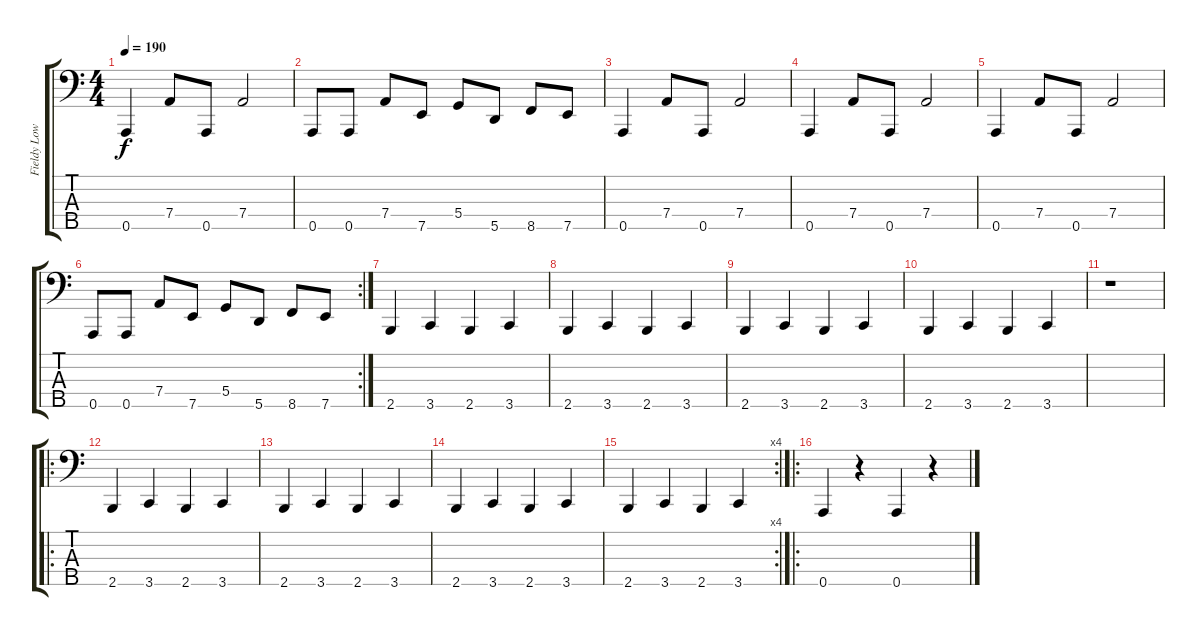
\track ("Fieldy Lowered" "Fieldy Low") {instrument electricbassfinger}
\staff {score tabs}
\tuning (F2 C2 G1 D1 A0) {hide}
\ts (4 4)
\tempo 190
\clef f4
\ks c
0.5.4{dy f} 7.4.8 0.5.8 7.4.2 |
0.5.8 0.5.8 7.4.8 7.5.8 5.4.8 5.5.8 8.5.8 7.5.8 |
0.5.4 7.4.8 0.5.8 7.4.2 |
0.5.4 7.4.8 0.5.8 7.4.2 |
0.5.4 7.4.8 0.5.8 7.4.2 |
\rc 2
0.5.8 0.5.8 7.4.8 7.5.8 5.4.8 5.5.8 8.5.8 7.5.8 |
2.5.4 3.5.4 2.5.4 3.5.4 |
2.5.4 3.5.4 2.5.4 3.5.4 |
2.5.4 3.5.4 2.5.4 3.5.4 |
2.5.4 3.5.4 2.5.4 3.5.4 |
r.1 |
\ro
2.5.4 3.5.4 2.5.4 3.5.4 |
2.5.4 3.5.4 2.5.4 3.5.4 |
2.5.4 3.5.4 2.5.4 3.5.4 |
\rc 4
2.5.4 3.5.4 2.5.4 3.5.4 |
\ro
0.5.4 r.4 0.5.4 r.4
